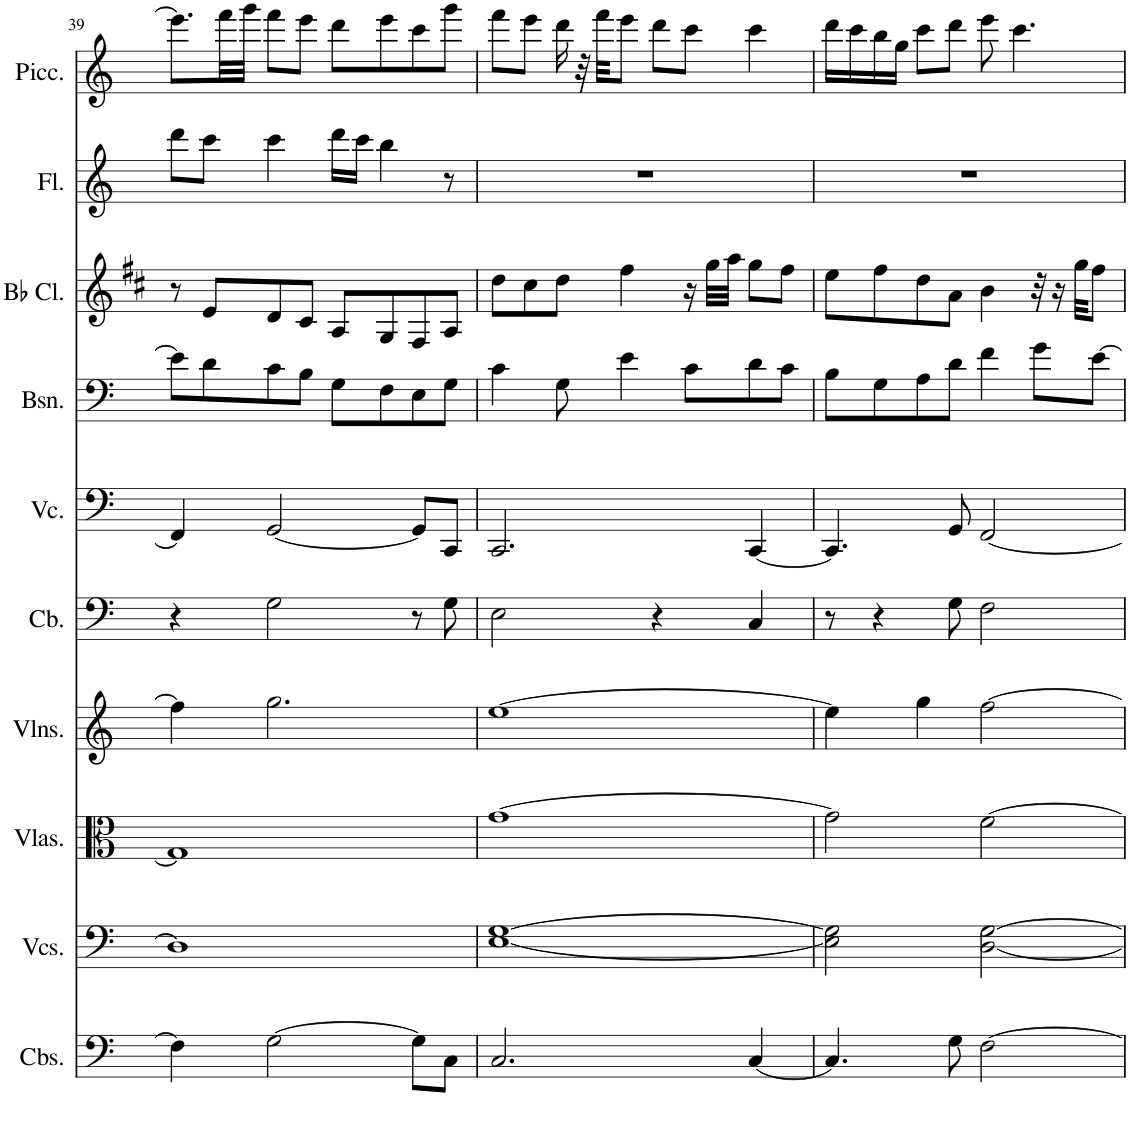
**kern	**kern	**kern	**kern	**kern	**kern	**kern	**kern	**kern	**kern
*part10	*part9	*part8	*part7	*part6	*part5	*part4	*part3	*part2	*part1
*staff10	*staff9	*staff8	*staff7	*staff6	*staff5	*staff4	*staff3	*staff2	*staff1
*I"Contrabasses	*I"Violoncellos	*I"Violas	*I"Violins	*I"Contrabass	*I"Violoncello	*I"Bassoon	*I"Bb Clarinet	*I"Flute	*I"Piccolo
*I'Cbs.	*I'Vcs.	*I'Vlas.	*I'Vlns.	*I'Cb.	*I'Vc.	*I'Bsn.	*I'Bb Cl.	*I'Fl.	*I'Picc.
!!LO:PB:g=z
*clefF4	*clefF4	*clefC3	*clefG2	*clefF4	*clefF4	*clefF4	*clefG2	*clefG2	*clefG2
*Trd7c12	*	*	*	*Trd7c12	*	*	*Trd1c2	*	*Trd-7c-12
*k[]	*k[]	*k[]	*k[]	*k[]	*k[]	*k[]	*k[f#c#]	*k[]	*k[]
*M4/4	*M4/4	*M4/4	*M4/4	*M4/4	*M4/4	*M4/4	*M4/4	*M4/4	*M4/4
=39	=39	=39	=39	=39	=39	=39	=39	=39	=39
4F\]	1D]	1G]	4ff\]	4r	4FF/]	8e\L]	8r	8ddd\L	8.eee\L]
.	.	.	.	.	.	8d\	8e/L	8ccc\J	.
.	.	.	.	.	.	.	.	.	32fff\LL
.	.	.	.	.	.	.	.	.	32ggg\JJJ
[2G\	.	.	2.gg\	2G\	[2GG/	8c\	8d/	4ccc\	8fff\L
.	.	.	.	.	.	8B\J	8c#/J	.	8eee\J
.	.	.	.	.	.	8G\L	8A/L	16ddd\LL	8ddd\L
.	.	.	.	.	.	.	.	16ccc\JJ	.
.	.	.	.	.	.	8F\	8G/	4bb\	8eee\
8G\L]	.	.	.	8r	8GG/L]	8E\	8F#/	.	8ccc\
8C\J	.	.	.	8G\	8CC/J	8G\J	8A/J	8r	8ggg\J
=40	=40	=40	=40	=40	=40	=40	=40	=40	=40
2.C/	[1E [1G	[1g	[1ee	2E\	2.CC/	4c\	8dd\L	1r	8fff\L
.	.	.	.	.	.	.	8cc#\	.	8eee\J
.	.	.	.	.	.	8G\	8dd\J	.	16ddd\
.	.	.	.	.	.	.	.	.	32r
.	.	.	.	.	.	.	.	.	32fff\KKL
.	.	.	.	.	.	4e\	4ff#\	.	8eee\J
.	.	.	.	4r	.	.	.	.	8ddd\L
.	.	.	.	.	.	8c\L	16r	.	8ccc\J
.	.	.	.	.	.	.	32gg\LLL	.	.
.	.	.	.	.	.	.	32aa\JJJ	.	.
[4C/	.	.	.	4C/	[4CC/	8d\	8gg\L	.	4ccc\
.	.	.	.	.	.	8c\J	8ff#\J	.	.
=41	=41	=41	=41	=41	=41	=41	=41	=41	=41
4.C/]	2E\] 2G\]	2g\]	4ee\]	8r	4.CC/]	8B\L	8ee\L	1r	16ddd\LL
.	.	.	.	.	.	.	.	.	16ccc\
.	.	.	.	4r	.	8G\	8ff#\	.	16bb\
.	.	.	.	.	.	.	.	.	16gg\JJ
.	.	.	4gg\	.	.	8A\	8dd\	.	8ccc\L
8G\	.	.	.	8G\	8GG/	8d\J	8a\J	.	8ddd\J
[2F\	[2D\ [2G\	[2f\	[2ff\	2F\	[2FF/	4f\	4b\	.	8eee\
.	.	.	.	.	.	.	.	.	4.ccc\
.	.	.	.	.	.	8g\L	32r	.	.
.	.	.	.	.	.	.	16r	.	.
.	.	.	.	.	.	.	32gg\KKL	.	.
.	.	.	.	.	.	[8e\J	8ff#\J	.	.
=	=	=	=	=	=	=	=	=	=
*-	*-	*-	*-	*-	*-	*-	*-	*-	*-
